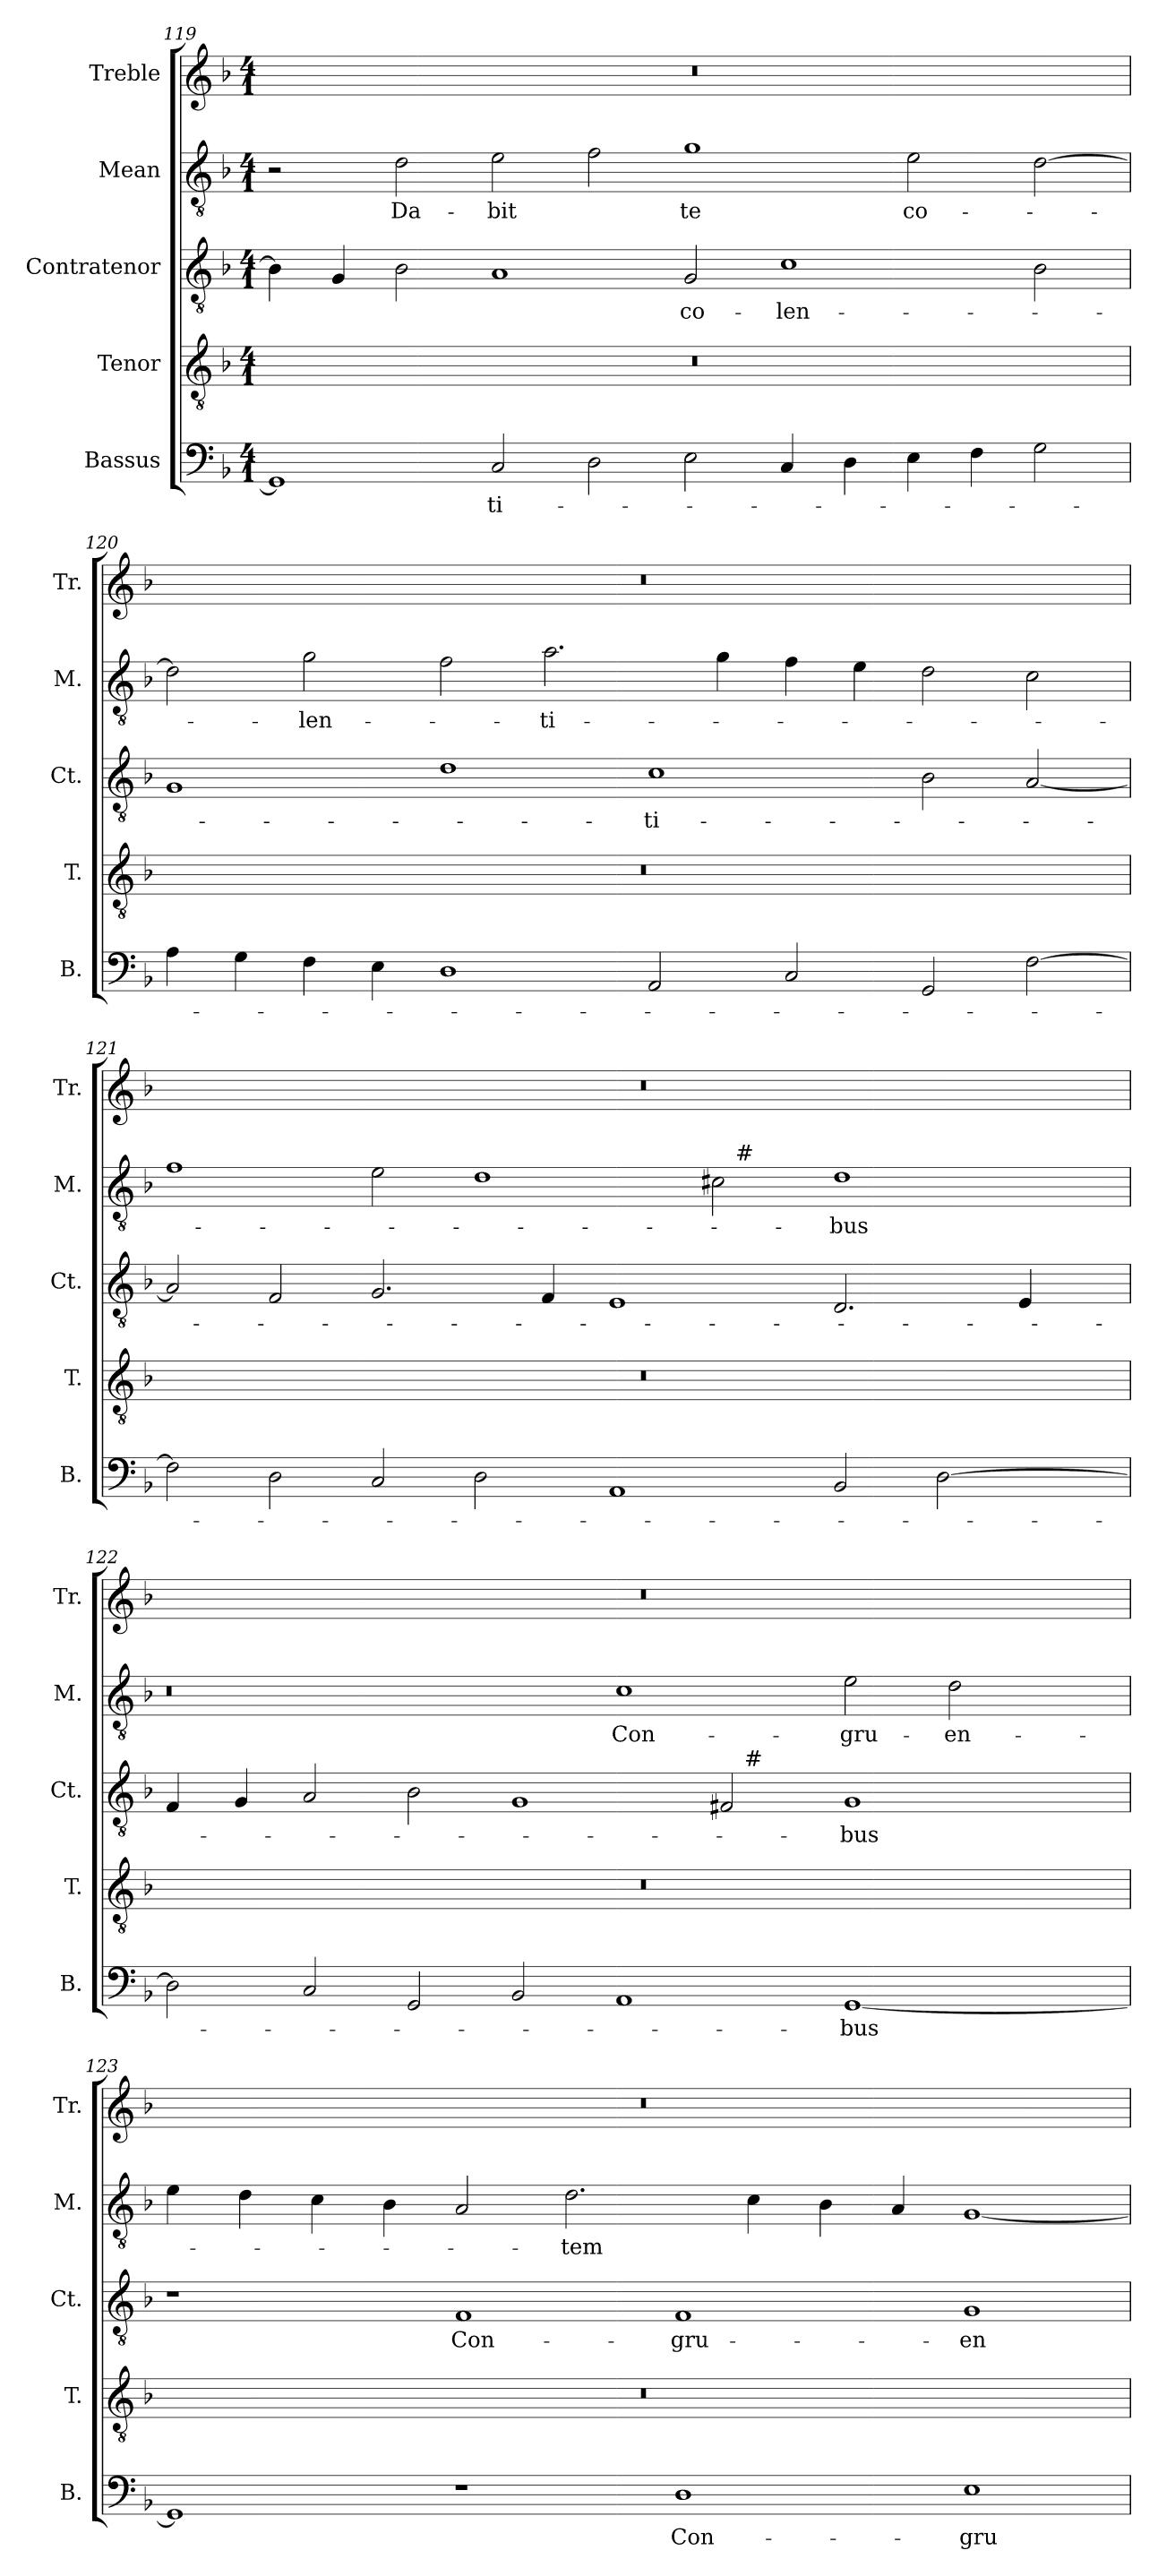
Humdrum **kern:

**kern	**text	**kern	**kern	**text	**kern	**text	**kern
*part5	*part5	*part4	*part3	*part3	*part2	*part2	*part1
*staff5	*staff5	*staff4	*staff3	*staff3	*staff2	*staff2	*staff1
*I"Bassus	*	*I"Tenor	*I"Contratenor	*	*I"Mean	*	*I"Treble
*I'B.	*	*I'T.	*I'Ct.	*	*I'M.	*	*I'Tr.
!!LO:LB:g=z
*clefF4	*	*clefGv2	*clefGv2	*	*clefGv2	*	*clefG2
*	*	*ITrd7c12	*ITrd7c12	*	*ITrd7c12	*	*
*k[b-]	*	*k[b-]	*k[b-]	*	*k[b-]	*	*k[b-]
*F:	*	*F:	*F:	*	*F:	*	*F:
*M4/1	*	*M4/1	*M4/1	*	*M4/1	*	*M4/1
=119	=119	=119	=119	=119	=119	=119	=119
!	!	!LO:N:vis=1	!	!	!	!	!LO:N:vis=1
1GGi]	.	00r	4BB-i\]	.	2r	.	00r
.	.	.	4GGi/	.	.	.	.
!	!	!	!	!	!	!LO:LY:b:color=#000000	!
.	.	.	2BB-i\	.	2Di\	Da-	.
!	!LO:LY:b:color=#000000	!	!	!	!	!	!
!	!	!	!	!	!	!LO:LY:b:color=#000000	!
2Ci/	-ti-	.	1AAi	.	2Ei\	-bit	.
2Di\	.	.	.	.	2Fi\	.	.
!	!	!	!	!LO:LY:b:color=#000000	!	!	!
!	!	!	!	!	!	!LO:LY:b:color=#000000	!
2Ei\	.	.	2GGi/	co-	1Gi	te	.
!	!	!	!	!LO:LY:b:color=#000000	!	!	!
4Ci/	.	.	1Ci	-len-	.	.	.
4Di\	.	.	.	.	.	.	.
!	!	!	!	!	!	!LO:LY:b:color=#000000	!
4Ei\	.	.	.	.	2Ei\	co-	.
4Fi\	.	.	.	.	.	.	.
2Gi\	.	.	2BB-i\	.	[>2Di\	.	.
=120`	=120`	=120`	=120`	=120`	=120`	=120`	=120`
!	!	!LO:N:vis=1	!	!	!	!	!LO:N:vis=1
4Ai\	.	00r	1GGi	.	2Di\]	.	00r
4Gi\	.	.	.	.	.	.	.
!	!	!	!	!	!	!LO:LY:b:color=#000000	!
4Fi\	.	.	.	.	2Gi\	-len-	.
4Ei\	.	.	.	.	.	.	.
1Di	.	.	1Di	.	2Fi\	.	.
!	!	!	!	!	!	!LO:LY:b:color=#000000	!
.	.	.	.	.	2.Ai\	-ti-	.
!	!	!	!	!LO:LY:b:color=#000000	!	!	!
2AAi/	.	.	1Ci	-ti-	.	.	.
.	.	.	.	.	4Gi\	.	.
2Ci/	.	.	.	.	4Fi\	.	.
.	.	.	.	.	4Ei\	.	.
2GGi/	.	.	2BB-i\	.	2Di\	.	.
[>2Fi\	.	.	[<2AAi/	.	2Ci\	.	.
!!LO:LB:g=z
=121`	=121`	=121`	=121`	=121`	=121`	=121`	=121`
!	!	!LO:N:vis=1	!	!	!	!	!LO:N:vis=1
*	*	*	*	*	*^	*	*
2Fi\]	.	00r	2AAi/]	.	1Fi	1ryy	.	00r
2Di\	.	.	2FFi/	.	.	.	.	.
2Ci/	.	.	2.GGi/	.	2Ei\	1ryy	.	.
2Di\	.	.	.	.	1Di	.	.	.
.	.	.	4FFi/	.	.	.	.	.
1AAi	.	.	1EEi	.	.	2ryy	.	.
.	.	.	.	.	2C#i\	32ryy	.	.
.	.	.	.	.	.	256ryy	.	.
!	!	!	!	!	!	!LO:TX:a:t=#	!	!
.	.	.	.	.	.	1ryy	.	.
!	!	!	!	!	!	!	!LO:LY:b:color=#000000	!
2BB-i/	.	.	2.DDi/	.	1Di	.	-bus	.
[>2Di\	.	.	.	.	.	.	.	.
.	.	.	.	.	.	4ryy	.	.
.	.	.	4EEi/	.	.	.	.	.
.	.	.	.	.	.	8ryy	.	.
.	.	.	.	.	.	16ryy	.	.
.	.	.	.	.	.	64..ryy	.	.
=122`	=122`	=122`	=122`	=122`	=122`	=122`	=122`	=122`
!	!	!LO:N:vis=1	!	!	!	!	!	!LO:N:vis=1
*	*	*	*^	*	*v	*v	*	*
2Di\]	.	00r	4FFi/	1ryy	.	0r	.	00r
.	.	.	4GGi/	.	.	.	.	.
2Ci/	.	.	2AAi/	.	.	.	.	.
2GGi/	.	.	2BB-i\	1ryy	.	.	.	.
2BB-i/	.	.	1GGi	.	.	.	.	.
!	!	!	!	!	!	!	!LO:LY:b:color=#000000	!
1AAi	.	.	.	2ryy	.	1Ci	Con-	.
.	.	.	2FF#i/	32ryy	.	.	.	.
.	.	.	.	256ryy	.	.	.	.
!	!	!	!	!LO:TX:a:t=#	!	!	!	!
.	.	.	.	1ryy	.	.	.	.
!	!LO:LY:b:color=#000000	!	!	!	!	!	!	!
!	!	!	!	!	!LO:LY:b:color=#000000	!	!	!
!	!	!	!	!	!	!	!LO:LY:b:color=#000000	!
[<1GGi	-bus	.	1GGi	.	-bus	2Ei\	-gru-	.
!	!	!	!	!	!	!	!LO:LY:b:color=#000000	!
.	.	.	.	.	.	2Di\	-en-	.
.	.	.	.	4ryy	.	.	.	.
.	.	.	.	8ryy	.	.	.	.
.	.	.	.	16ryy	.	.	.	.
.	.	.	.	64..ryy	.	.	.	.
!!LO:LB:g=z
=123`	=123`	=123`	=123`	=123`	=123`	=123`	=123`	=123`
!	!	!LO:N:vis=1	!	!	!	!	!	!LO:N:vis=1
*	*	*	*v	*v	*	*	*	*
1GGi]	.	00r	1r	.	4Ei\	.	00r
.	.	.	.	.	4Di\	.	.
.	.	.	.	.	4Ci\	.	.
.	.	.	.	.	4BB-i\	.	.
!	!	!	!	!LO:LY:b:color=#000000	!	!	!
1r	.	.	1FFi	Con-	2AAi/	.	.
!	!	!	!	!	!	!LO:LY:b:color=#000000	!
.	.	.	.	.	2.Di\	-tem	.
!	!LO:LY:b:color=#000000	!	!	!	!	!	!
!	!	!	!	!LO:LY:b:color=#000000	!	!	!
1Di	Con-	.	1FFi	-gru-	.	.	.
.	.	.	.	.	4Ci\	.	.
.	.	.	.	.	4BB-i\	.	.
.	.	.	.	.	4AAi/	.	.
!	!LO:LY:b:color=#000000	!	!	!	!	!	!
!	!	!	!	!LO:LY:b:color=#000000	!	!	!
1Ei	-gru-	.	1GGi	-en-	[<1GGi	.	.
=`	=`	=`	=`	=`	=`	=`	=`
*-	*-	*-	*-	*-	*-	*-	*-
